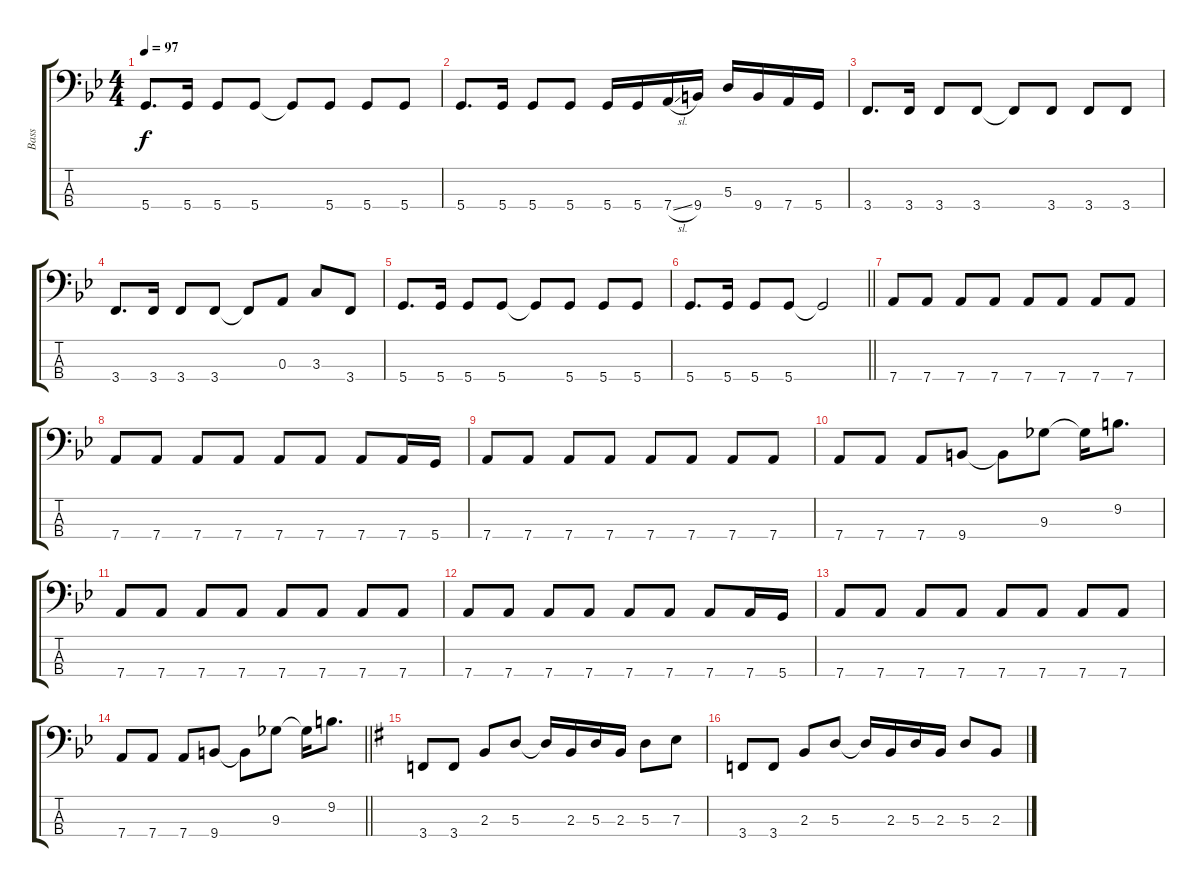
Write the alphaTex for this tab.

\track ("Bass" "Bass") {instrument electricbasspick}
\staff {score tabs}
\tuning (G2 D2 A1 D1) {hide}
\ts (4 4)
\tempo 97
\clef f4
\ks bb
5.4.8{d dy f} 5.4.16 5.4.8 5.4.8 5.4{t}.8 5.4.8 5.4.8 5.4.8 |
5.4.8{d} 5.4.16 5.4.8 5.4.8 5.4.16 5.4.16 7.4{sl}.16 9.4.16 5.3.16 9.4.16 7.4.16 5.4.16 |
3.4.8{d} 3.4.16 3.4.8 3.4.8 3.4{t}.8 3.4.8 3.4.8 3.4.8 |
3.4.8{d} 3.4.16 3.4.8 3.4.8 3.4{t}.8 0.3.8 3.3.8 3.4.8 |
5.4.8{d} 5.4.16 5.4.8 5.4.8 5.4{t}.8 5.4.8 5.4.8 5.4.8 |
\barLineRight lightlight
5.4.8{d} 5.4.16 5.4.8 5.4.8 5.4{t}.2 |
7.4.8 7.4.8 7.4.8 7.4.8 7.4.8 7.4.8 7.4.8 7.4.8 |
7.4.8 7.4.8 7.4.8 7.4.8 7.4.8 7.4.8 7.4.8 7.4.16 5.4.16 |
7.4.8 7.4.8 7.4.8 7.4.8 7.4.8 7.4.8 7.4.8 7.4.8 |
7.4.8 7.4.8 7.4.8 9.4.8 9.4{t}.8 9.3.8 9.3{t}.16 9.2.8{d} |
7.4.8 7.4.8 7.4.8 7.4.8 7.4.8 7.4.8 7.4.8 7.4.8 |
7.4.8 7.4.8 7.4.8 7.4.8 7.4.8 7.4.8 7.4.8 7.4.16 5.4.16 |
7.4.8 7.4.8 7.4.8 7.4.8 7.4.8 7.4.8 7.4.8 7.4.8 |
\barLineRight lightlight
7.4.8 7.4.8 7.4.8 9.4.8 9.4{t}.8 9.3.8 9.3{t}.16 9.2.8{d} |
\section ("" " ")
\ks g
3.4.8 3.4.8 2.3.8 5.3.8 5.3{t}.16 2.3.16 5.3.16 2.3.16 5.3.8 7.3.8 |
3.4.8 3.4.8 2.3.8 5.3.8 5.3{t}.16 2.3.16 5.3.16 2.3.16 5.3.8 2.3.8
